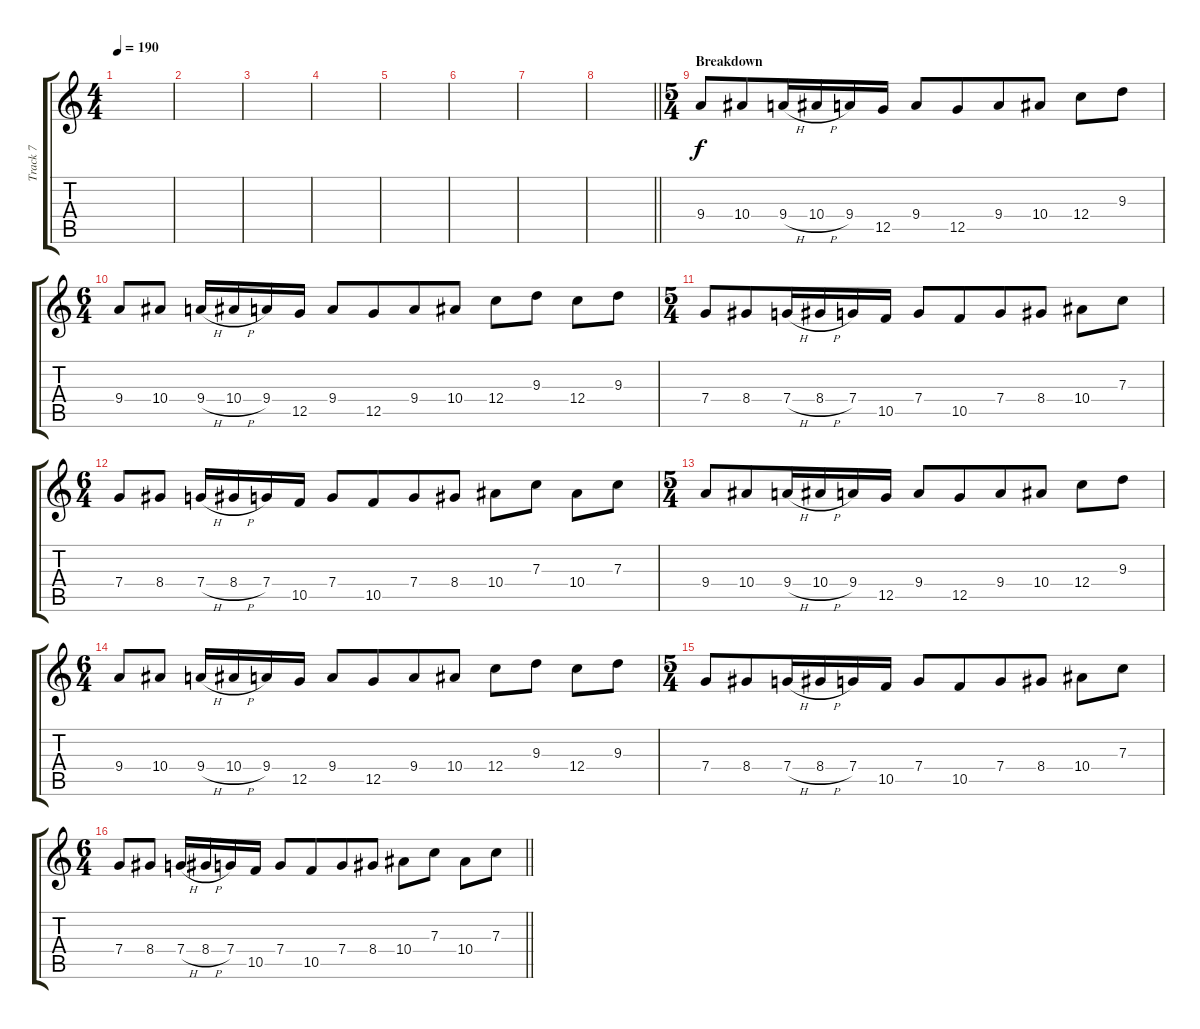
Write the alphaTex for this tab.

\track ("Track 7" "Track 7") {instrument distortionguitar}
\staff {score tabs}
\tuning (D4 A3 F3 C3 G2 D2) {hide}
\ts (4 4)
\tempo 190
\clef g2
\ks c
|
|
|
|
|
|
|
\barLineRight lightlight
|
\ts (5 4)
\section ("" "Breakdown")
9.4.8 10.4.8{beam merge} 9.4{h}.16 10.4{h}.16 9.4.16 12.5.16 9.4.8 12.5.8{beam merge} 9.4.8 10.4.8{beam split} 12.4.8 9.3.8 |
\ts (6 4)
9.4.8 10.4.8 9.4{h}.16 10.4{h}.16 9.4.16 12.5.16{beam split} 9.4.8 12.5.8{beam merge} 9.4.8 10.4.8{beam split} 12.4.8 9.3.8 12.4.8 9.3.8 |
\ts (5 4)
7.4.8 8.4.8{beam merge} 7.4{h}.16 8.4{h}.16 7.4.16 10.5.16 7.4.8 10.5.8{beam merge} 7.4.8 8.4.8{beam split} 10.4.8 7.3.8 |
\ts (6 4)
7.4.8 8.4.8 7.4{h}.16 8.4{h}.16 7.4.16 10.5.16{beam split} 7.4.8 10.5.8{beam merge} 7.4.8 8.4.8{beam split} 10.4.8 7.3.8 10.4.8 7.3.8 |
\ts (5 4)
9.4.8 10.4.8{beam merge} 9.4{h}.16 10.4{h}.16 9.4.16 12.5.16 9.4.8 12.5.8{beam merge} 9.4.8 10.4.8{beam split} 12.4.8 9.3.8 |
\ts (6 4)
9.4.8 10.4.8 9.4{h}.16 10.4{h}.16 9.4.16 12.5.16{beam split} 9.4.8 12.5.8{beam merge} 9.4.8 10.4.8{beam split} 12.4.8 9.3.8 12.4.8 9.3.8 |
\ts (5 4)
7.4.8 8.4.8{beam merge} 7.4{h}.16 8.4{h}.16 7.4.16 10.5.16 7.4.8 10.5.8{beam merge} 7.4.8 8.4.8{beam split} 10.4.8 7.3.8 |
\ts (6 4)
\barLineRight lightlight
7.4.8 8.4.8 7.4{h}.16 8.4{h}.16 7.4.16 10.5.16{beam split} 7.4.8 10.5.8{beam merge} 7.4.8 8.4.8{beam split} 10.4.8 7.3.8 10.4.8 7.3.8
